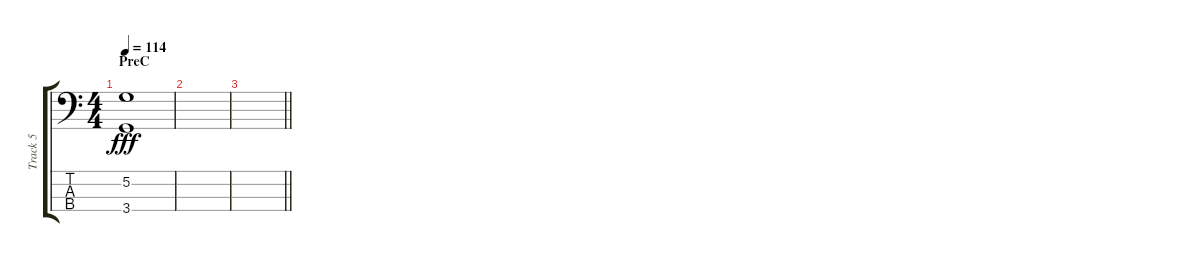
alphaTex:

\track ("Track 5" "Track 5") {instrument electricbassfinger}
\staff {score tabs}
\tuning (G2 D2 A1 E1) {hide}
\ts (4 4)
\section ("" "PreC")
\tempo 114
\clef f4
\ks c
(5.2 3.4).1{dy fff} |
|
\barLineRight lightlight
